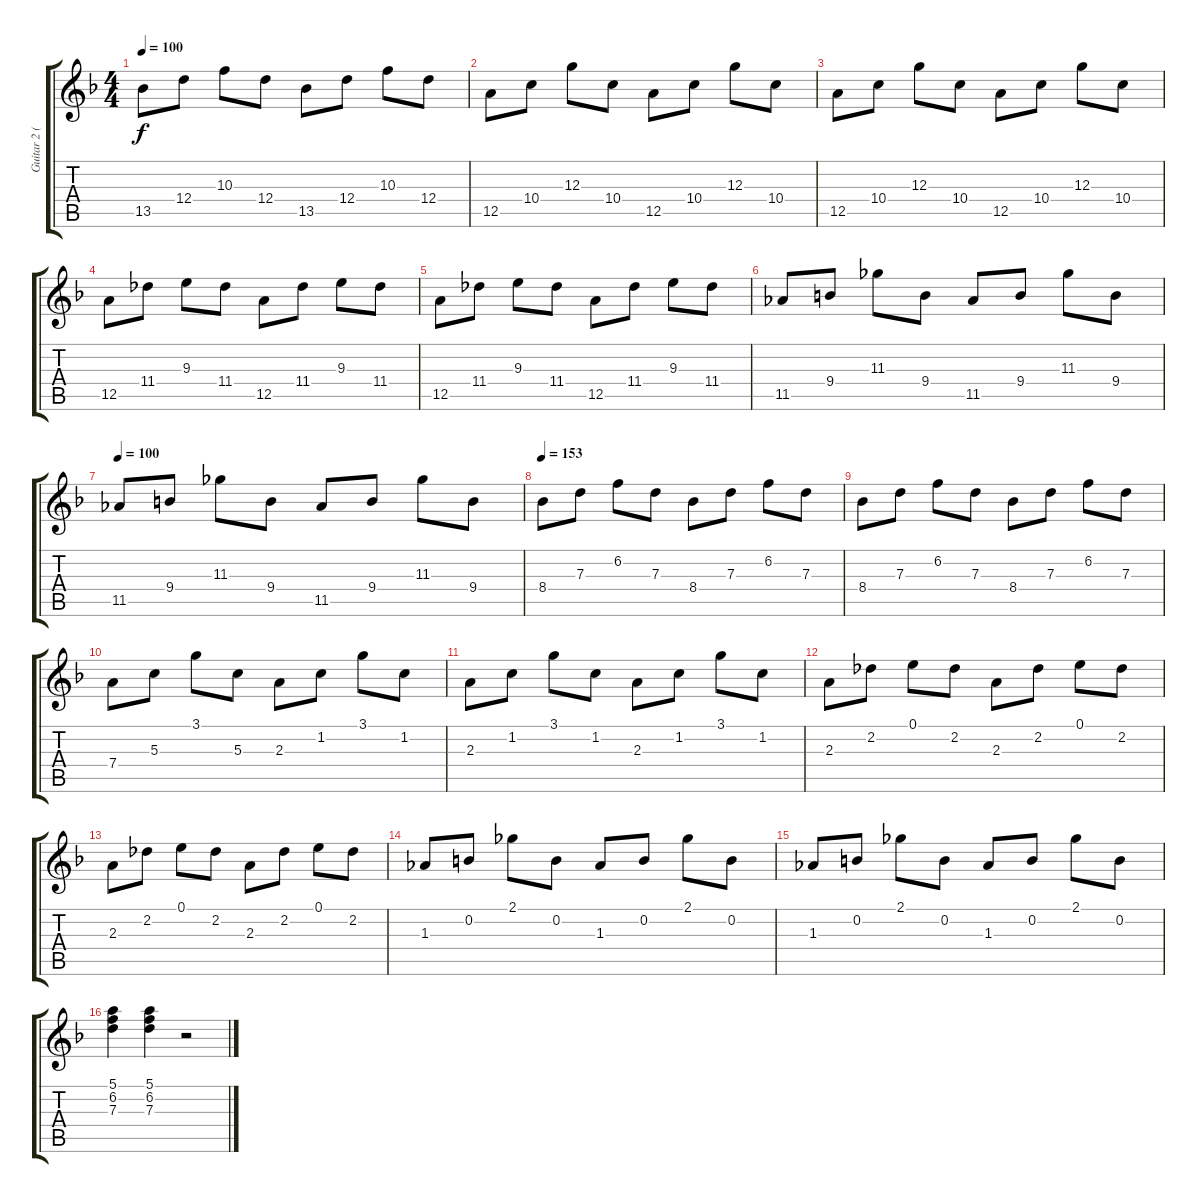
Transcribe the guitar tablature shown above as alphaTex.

\track ("Guitar 2 (Inoran)" "Guitar 2 (") {instrument electricguitarclean}
\staff {score tabs}
\tuning (E4 B3 G3 D3 A2 E2) {hide}
\ts (4 4)
\tempo 100
\clef g2
\ks f
13.5.8{dy f} 12.4.8 10.3.8 12.4.8 13.5.8 12.4.8 10.3.8 12.4.8 |
12.5.8 10.4.8 12.3.8 10.4.8 12.5.8 10.4.8 12.3.8 10.4.8 |
12.5.8 10.4.8 12.3.8 10.4.8 12.5.8 10.4.8 12.3.8 10.4.8 |
12.5.8 11.4.8 9.3.8 11.4.8 12.5.8 11.4.8 9.3.8 11.4.8 |
12.5.8 11.4.8 9.3.8 11.4.8 12.5.8 11.4.8 9.3.8 11.4.8 |
11.5.8 9.4.8 11.3.8 9.4.8 11.5.8 9.4.8 11.3.8 9.4.8 |
\tempo 100
11.5.8 9.4.8 11.3.8 9.4.8 11.5.8 9.4.8 11.3.8 9.4.8 |
\tempo 153
8.4.8 7.3.8 6.2.8 7.3.8 8.4.8 7.3.8 6.2.8 7.3.8 |
8.4.8 7.3.8 6.2.8 7.3.8 8.4.8 7.3.8 6.2.8 7.3.8 |
7.4.8 5.3.8 3.1.8 5.3.8 2.3.8 1.2.8 3.1.8 1.2.8 |
2.3.8 1.2.8 3.1.8 1.2.8 2.3.8 1.2.8 3.1.8 1.2.8 |
2.3.8 2.2.8 0.1.8 2.2.8 2.3.8 2.2.8 0.1.8 2.2.8 |
2.3.8 2.2.8 0.1.8 2.2.8 2.3.8 2.2.8 0.1.8 2.2.8 |
1.3.8 0.2.8 2.1.8 0.2.8 1.3.8 0.2.8 2.1.8 0.2.8 |
1.3.8 0.2.8 2.1.8 0.2.8 1.3.8 0.2.8 2.1.8 0.2.8 |
(5.1 6.2 7.3).4 (5.1 6.2 7.3).4 r.2
